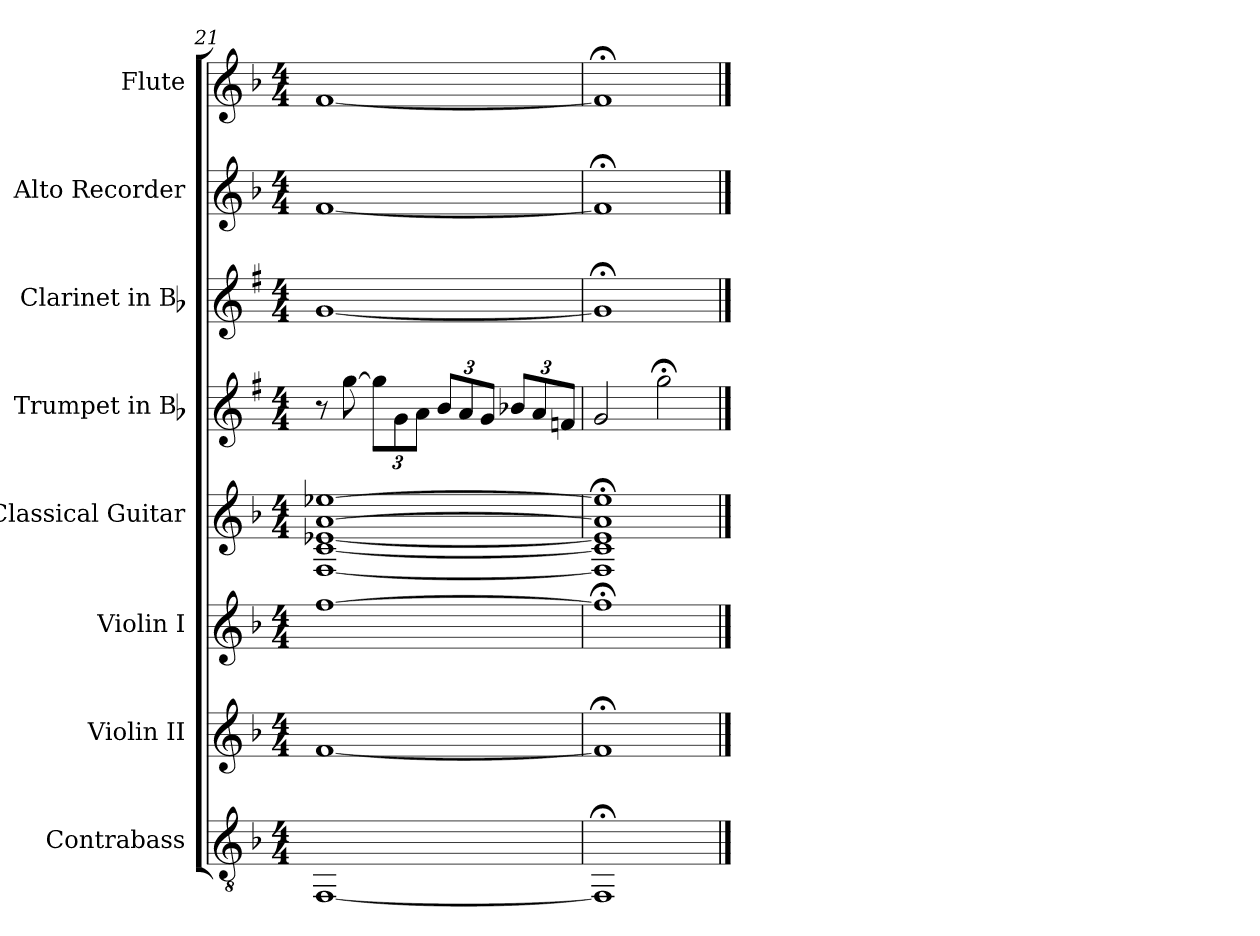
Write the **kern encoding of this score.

**kern	**kern	**kern	**kern	**kern	**kern	**kern	**kern
*part8	*part7	*part6	*part5	*part4	*part3	*part2	*part1
*staff8	*staff7	*staff6	*staff5	*staff4	*staff3	*staff2	*staff1
*I"Contrabass	*I"Violin II	*I"Violin I	*I"Classical Guitar	*I"Trumpet in Bb	*I"Clarinet in Bb	*I"Alto Recorder	*I"Flute
*I'Cb.	*I'Vln. II	*I'Vln. I	*I'Cl. Gtr.	*	*	*I'A. Rec.	*I'Fl.
!!LO:PB:g=z
*clefGv2	*clefG2	*clefG2	*clefG2	*clefG2	*clefG2	*clefG2	*clefG2
*ITrd7c12	*	*	*ITrd7c12	*ITrd1c2	*ITrd1c2	*	*
*k[b-]	*k[b-]	*k[b-]	*k[b-]	*k[b-]	*k[b-]	*k[b-]	*k[b-]
*F:	*F:	*F:	*F:	*F:	*F:	*F:	*F:
*M4/4	*M4/4	*M4/4	*M4/4	*M4/4	*M4/4	*M4/4	*M4/4
=21	=21	=21	=21	=21	=21	=21	=21
[1FFF	[1f	[1ff	[1FF [1C [1E-X [1A [1e-X	8r	[1f	[1f	[1f
.	.	.	.	[8ff\	.	.	.
.	.	.	.	12ff\L]	.	.	.
.	.	.	.	12f\	.	.	.
.	.	.	.	12g\J	.	.	.
.	.	.	.	12a/L	.	.	.
.	.	.	.	12g/	.	.	.
.	.	.	.	12f/J	.	.	.
.	.	.	.	12a-X/L	.	.	.
.	.	.	.	12g/	.	.	.
.	.	.	.	12e-X/J	.	.	.
=22	=22	=22	=22	=22	=22	=22	=22
1FFF;<]	1f;<]	1ff;<]	1FF];< 1C];< 1E-];< 1A];< 1e-];<	2f/	1f;<]	1f;<]	1f;<]
.	.	.	.	2ff;<\	.	.	.
==	==	==	==	==	==	==	==
*-	*-	*-	*-	*-	*-	*-	*-
